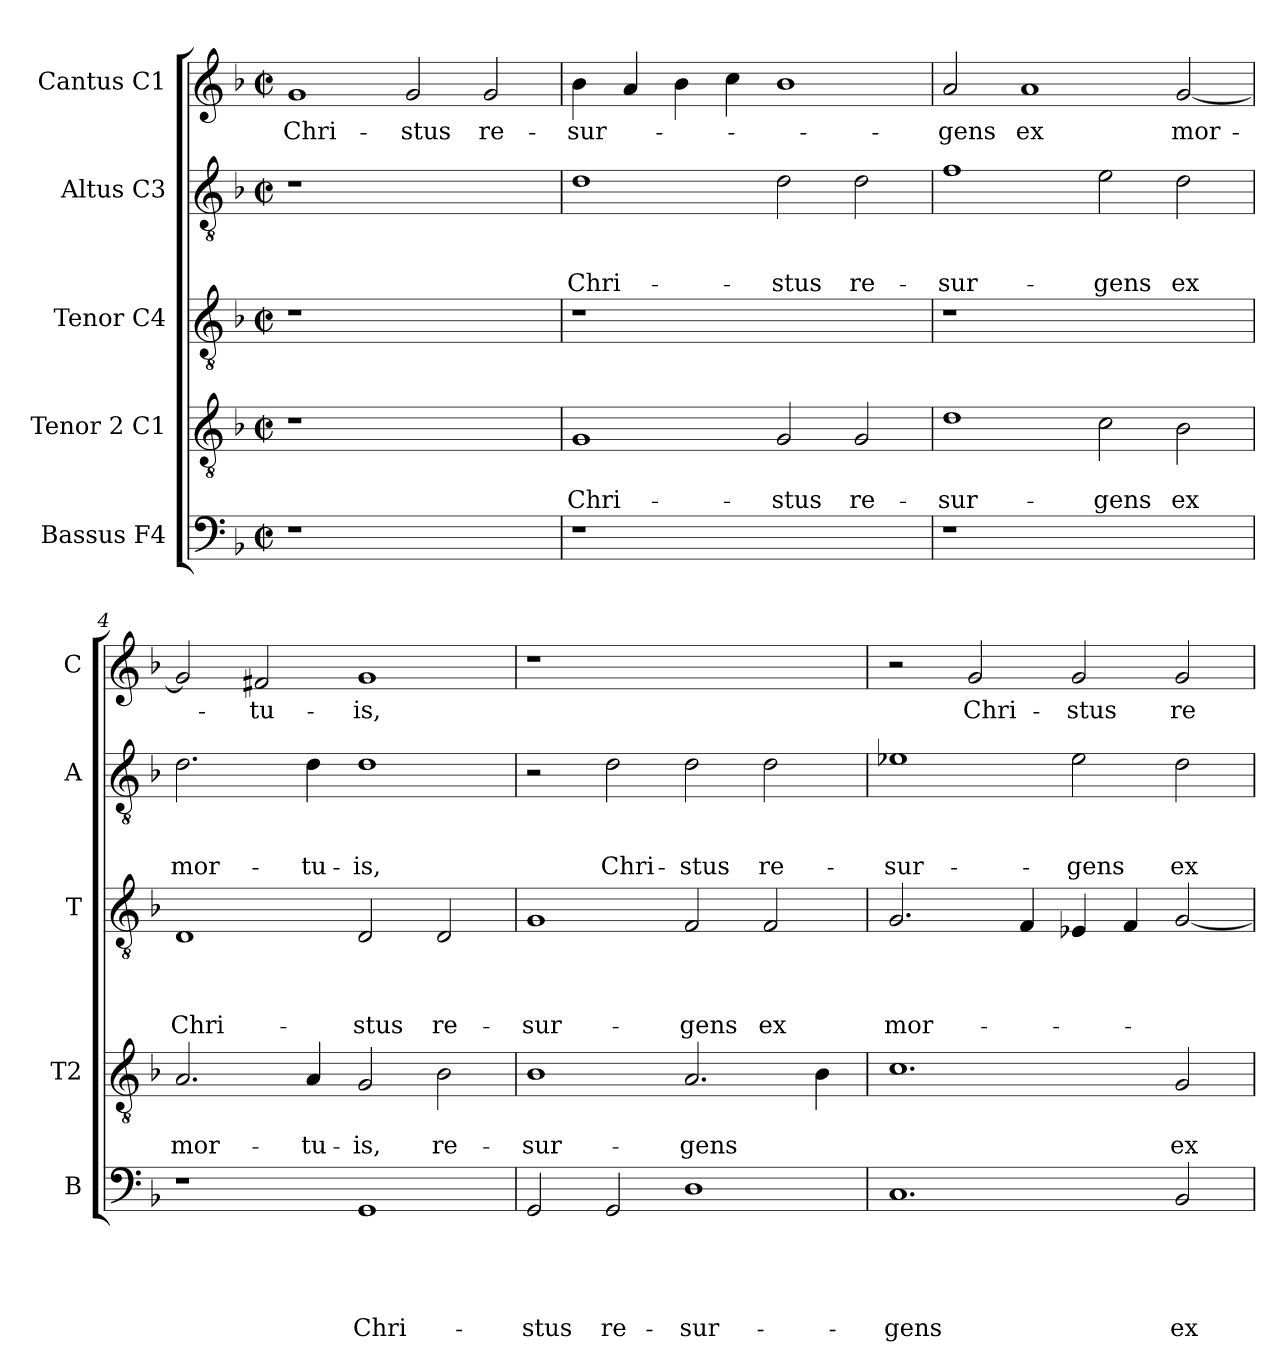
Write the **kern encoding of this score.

**kern	**text	**text	**text	**text	**text	**kern	**text	**text	**kern	**text	**text	**text	**text	**kern	**text	**text	**text	**kern	**text
*part5	*part5	*part5	*part5	*part5	*part5	*part4	*part4	*part4	*part3	*part3	*part3	*part3	*part3	*part2	*part2	*part2	*part2	*part1	*part1
*staff5	*staff5	*staff5	*staff5	*staff5	*staff5	*staff4	*staff4	*staff4	*staff3	*staff3	*staff3	*staff3	*staff3	*staff2	*staff2	*staff2	*staff2	*staff1	*staff1
*I"Bassus F4	*	*	*	*	*	*I"Tenor 2 C1	*	*	*I"Tenor C4	*	*	*	*	*I"Altus C3	*	*	*	*I"Cantus C1	*
*I'B	*	*	*	*	*	*I'T2	*	*	*I'T	*	*	*	*	*I'A	*	*	*	*I'C	*
*clefF4	*	*	*	*	*	*clefGv2	*	*	*clefGv2	*	*	*	*	*clefGv2	*	*	*	*clefG2	*
*k[b-]	*	*	*	*	*	*k[b-]	*	*	*k[b-]	*	*	*	*	*k[b-]	*	*	*	*k[b-]	*
*F:	*	*	*	*	*	*F:	*	*	*F:	*	*	*	*	*F:	*	*	*	*F:	*
*M2/2	*	*	*	*	*	*M2/2	*	*	*M2/2	*	*	*	*	*M2/2	*	*	*	*M2/2	*
*met(c|)	*	*	*	*	*	*met(c|)	*	*	*met(c|)	*	*	*	*	*met(c|)	*	*	*	*met(c|)	*
=1	=1	=1	=1	=1	=1	=1	=1	=1	=1	=1	=1	=1	=1	=1	=1	=1	=1	=1	=1
!	!	!	!	!	!	!	!	!	!	!	!	!	!	!	!	!	!	!	!LO:LY:b
1r	.	.	.	.	.	1r	.	.	1r	.	.	.	.	1r	.	.	.	1g	Chri-
!	!	!	!	!	!	!	!	!	!	!	!	!	!	!	!	!	!	!	!LO:LY:b
1ryy	.	.	.	.	.	1ryy	.	.	1ryy	.	.	.	.	1ryy	.	.	.	2g/	-stus
!	!	!	!	!	!	!	!	!	!	!	!	!	!	!	!	!	!	!	!LO:LY:b
.	.	.	.	.	.	.	.	.	.	.	.	.	.	.	.	.	.	2g/	re-
=2	=2	=2	=2	=2	=2	=2	=2	=2	=2	=2	=2	=2	=2	=2	=2	=2	=2	=2	=2
!	!	!	!	!	!	!	!	!LO:LY:b	!	!	!	!	!	!	!	!	!LO:LY:b	!	!LO:LY:b
1r	.	.	.	.	.	1G	.	Chri-	1r	.	.	.	.	1d	.	.	Chri-	4b-\	-sur-
.	.	.	.	.	.	.	.	.	.	.	.	.	.	.	.	.	.	4a/	.
.	.	.	.	.	.	.	.	.	.	.	.	.	.	.	.	.	.	4b-\	.
.	.	.	.	.	.	.	.	.	.	.	.	.	.	.	.	.	.	4cc\	.
!	!	!	!	!	!	!	!	!LO:LY:b	!	!	!	!	!	!	!	!	!LO:LY:b	!	!
1ryy	.	.	.	.	.	2G/	.	-stus	1ryy	.	.	.	.	2d\	.	.	-stus	1b-	.
!	!	!	!	!	!	!	!	!LO:LY:b	!	!	!	!	!	!	!	!	!LO:LY:b	!	!
.	.	.	.	.	.	2G/	.	re-	.	.	.	.	.	2d\	.	.	re-	.	.
=3	=3	=3	=3	=3	=3	=3	=3	=3	=3	=3	=3	=3	=3	=3	=3	=3	=3	=3	=3
!	!	!	!	!	!	!	!	!LO:LY:b	!	!	!	!	!	!	!	!	!LO:LY:b	!	!LO:LY:b
1r	.	.	.	.	.	1d	.	-sur-	1r	.	.	.	.	1f	.	.	-sur-	2a/	-gens
!	!	!	!	!	!	!	!	!	!	!	!	!	!	!	!	!	!	!	!LO:LY:b
.	.	.	.	.	.	.	.	.	.	.	.	.	.	.	.	.	.	1a	ex
!	!	!	!	!	!	!	!	!LO:LY:b	!	!	!	!	!	!	!	!	!LO:LY:b	!	!
1ryy	.	.	.	.	.	2c\	.	-gens	1ryy	.	.	.	.	2e\	.	.	-gens	.	.
!	!	!	!	!	!	!	!	!LO:LY:b	!	!	!	!	!	!	!	!	!LO:LY:b	!	!LO:LY:b
.	.	.	.	.	.	2B-\	.	ex	.	.	.	.	.	2d\	.	.	ex	[2g/	mor-
=4	=4	=4	=4	=4	=4	=4	=4	=4	=4	=4	=4	=4	=4	=4	=4	=4	=4	=4	=4
!	!	!	!	!	!	!	!	!LO:LY:b	!	!	!	!	!LO:LY:b	!	!	!	!LO:LY:b	!	!
1r	.	.	.	.	.	2.A/	.	mor-	1D	.	.	.	Chri-	2.d\	.	.	mor-	2g/]	.
!	!	!	!	!	!	!	!	!	!	!	!	!	!	!	!	!	!	!	!LO:LY:b
.	.	.	.	.	.	.	.	.	.	.	.	.	.	.	.	.	.	2f#X/	-tu-
!	!	!	!	!	!	!	!	!LO:LY:b	!	!	!	!	!	!	!	!	!LO:LY:b	!	!
.	.	.	.	.	.	4A/	.	-tu-	.	.	.	.	.	4d\	.	.	-tu-	.	.
!	!	!	!	!	!LO:LY:b	!	!	!LO:LY:b	!	!	!	!	!LO:LY:b	!	!	!	!LO:LY:b	!	!LO:LY:b
1GG	.	.	.	.	Chri-	2G/	.	-is,	2D/	.	.	.	-stus	1d	.	.	-is,	1g	-is,
!	!	!	!	!	!	!	!	!LO:LY:b	!	!	!	!	!LO:LY:b	!	!	!	!	!	!
.	.	.	.	.	.	2B-\	.	re-	2D/	.	.	.	re-	.	.	.	.	.	.
=5	=5	=5	=5	=5	=5	=5	=5	=5	=5	=5	=5	=5	=5	=5	=5	=5	=5	=5	=5
!	!	!	!	!	!LO:LY:b	!	!	!LO:LY:b	!	!	!	!	!LO:LY:b	!	!	!	!	!	!
2GG/	.	.	.	.	-stus	1B-	.	-sur-	1G	.	.	.	-sur-	2r	.	.	.	1r	.
!	!	!	!	!	!LO:LY:b	!	!	!	!	!	!	!	!	!	!	!	!LO:LY:b	!	!
2GG/	.	.	.	.	re-	.	.	.	.	.	.	.	.	2d\	.	.	Chri-	.	.
!	!	!	!	!	!LO:LY:b	!	!	!LO:LY:b	!	!	!	!	!LO:LY:b	!	!	!	!LO:LY:b	!	!
1D	.	.	.	.	-sur-	2.A/	.	-gens	2F/	.	.	.	-gens	2d\	.	.	-stus	1ryy	.
!	!	!	!	!	!	!	!	!	!	!	!	!	!LO:LY:b	!	!	!	!LO:LY:b	!	!
.	.	.	.	.	.	.	.	.	2F/	.	.	.	ex	2d\	.	.	re-	.	.
.	.	.	.	.	.	4B-\	.	.	.	.	.	.	.	.	.	.	.	.	.
!!LO:LB:g=z
=6	=6	=6	=6	=6	=6	=6	=6	=6	=6	=6	=6	=6	=6	=6	=6	=6	=6	=6	=6
!	!	!	!	!	!LO:LY:b	!	!	!	!	!	!	!	!LO:LY:b	!	!	!	!LO:LY:b	!	!
1.C	.	.	.	.	-gens	1.c	.	.	2.G/	.	.	.	mor-	1e-X	.	.	-sur-	2r	.
!	!	!	!	!	!	!	!	!	!	!	!	!	!	!	!	!	!	!	!LO:LY:b
.	.	.	.	.	.	.	.	.	.	.	.	.	.	.	.	.	.	2g/	Chri-
.	.	.	.	.	.	.	.	.	4F/	.	.	.	.	.	.	.	.	.	.
!	!	!	!	!	!	!	!	!	!	!	!	!	!	!	!	!	!LO:LY:b	!	!LO:LY:b
.	.	.	.	.	.	.	.	.	4E-X/	.	.	.	.	2e-\	.	.	-gens	2g/	-stus
.	.	.	.	.	.	.	.	.	4F/	.	.	.	.	.	.	.	.	.	.
!	!	!	!	!	!LO:LY:b	!	!	!LO:LY:b	!	!	!	!	!	!	!	!	!LO:LY:b	!	!LO:LY:b
2BB-/	.	.	.	.	ex	2G/	.	ex	[2G/	.	.	.	.	2d\	.	.	ex	2g/	re-
=	=	=	=	=	=	=	=	=	=	=	=	=	=	=	=	=	=	=	=
*-	*-	*-	*-	*-	*-	*-	*-	*-	*-	*-	*-	*-	*-	*-	*-	*-	*-	*-	*-
